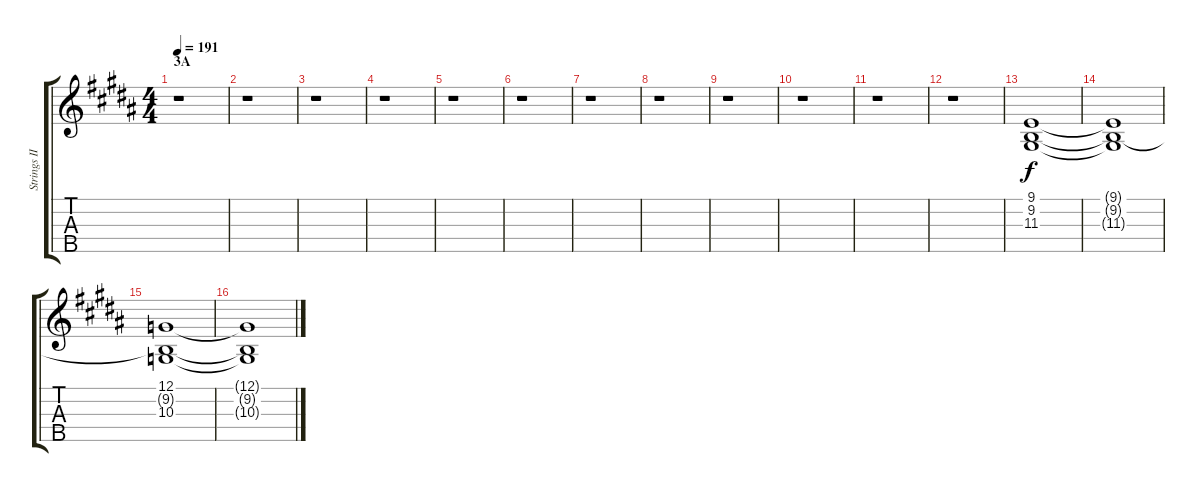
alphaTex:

\track ("Strings II" "Strings II") {instrument stringensemble1}
\staff {score tabs}
\tuning (G3 D3 A2 E2 B1) {hide}
\ts (4 4)
\section ("" "3A")
\tempo 191
\clef g2
\ks b
r.1{dy f} |
r.1 |
r.1 |
r.1 |
r.1 |
r.1 |
r.1 |
r.1 |
r.1 |
r.1 |
r.1 |
r.1 |
(9.1 9.2 11.3).1 |
(9.1{t} 9.2{t} 11.3{t}).1 |
(12.1 9.2{t} 10.3).1 |
(12.1{t} 9.2{t} 10.3{t}).1
